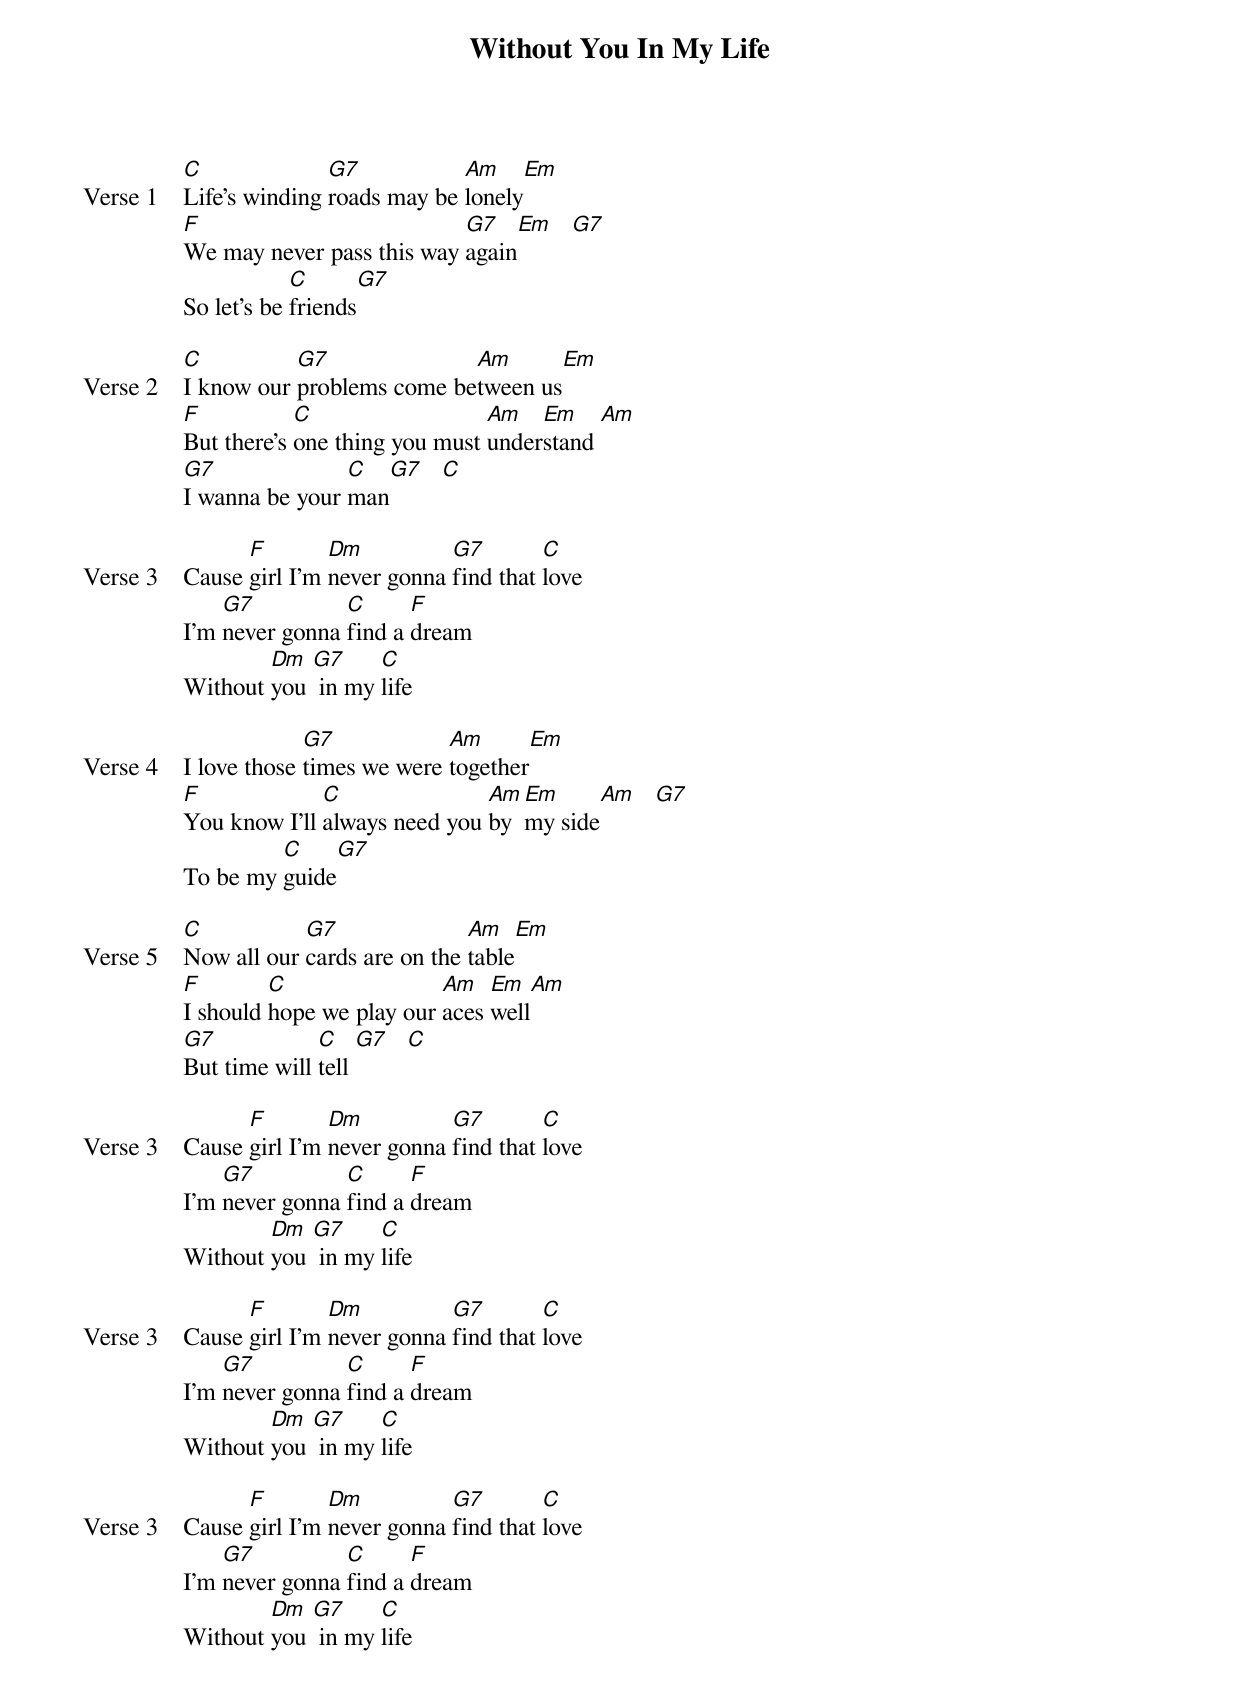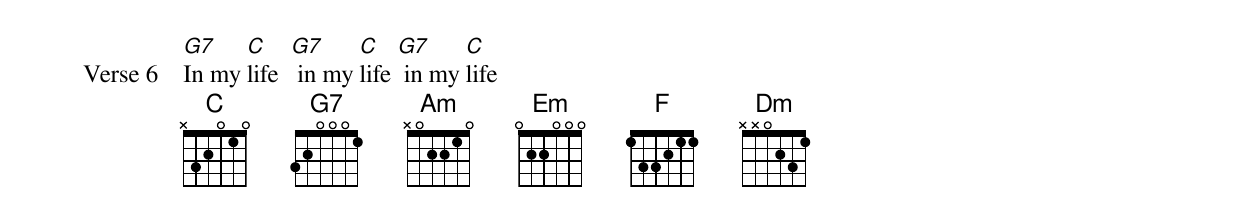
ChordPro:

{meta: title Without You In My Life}
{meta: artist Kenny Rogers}
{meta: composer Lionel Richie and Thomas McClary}

{start_of_verse: Verse 1}
[C]Life's winding [G7]roads may be [Am]lonely[Em]
[F]We may never pass this way [G7]again[Em]   [G7]
So let's be [C]friends[G7]
{end_of_verse}

{start_of_verse: Verse 2}
[C]I know our [G7]problems come be[Am]tween us[Em]
[F]But there's [C]one thing you must [Am]under[Em]stand [Am]
[G7]I wanna be your [C]man[G7]   [C]
{end_of_verse}

{start_of_verse: Verse 3}
Cause [F]girl I'm [Dm]never gonna [G7]find that [C]love
I'm [G7]never gonna [C]find a [F]dream
Without [Dm]you [G7] in my [C]life
{end_of_verse}

{start_of_verse: Verse 4}
I love those [G7]times we were [Am]together[Em]
[F]You know I'll [C]always need you [Am]by [Em]my side[Am]   [G7]
To be my [C]guide[G7]
{end_of_verse}

{start_of_verse: Verse 5}
[C]Now all our [G7]cards are on the [Am]table[Em]
[F]I should [C]hope we play our [Am]aces [Em]well[Am]
[G7]But time will [C]tell [G7]   [C]
{end_of_verse}

{start_of_verse: Verse 3}
Cause [F]girl I'm [Dm]never gonna [G7]find that [C]love
I'm [G7]never gonna [C]find a [F]dream
Without [Dm]you [G7] in my [C]life
{end_of_verse}

{start_of_verse: Verse 3}
Cause [F]girl I'm [Dm]never gonna [G7]find that [C]love
I'm [G7]never gonna [C]find a [F]dream
Without [Dm]you [G7] in my [C]life
{end_of_verse}

{start_of_verse: Verse 3}
Cause [F]girl I'm [Dm]never gonna [G7]find that [C]love
I'm [G7]never gonna [C]find a [F]dream
Without [Dm]you [G7] in my [C]life
{end_of_verse}

{start_of_verse: Verse 6}
[G7]In my [C]life  [G7] in my [C]life [G7] in my [C]life
{end_of_verse}
